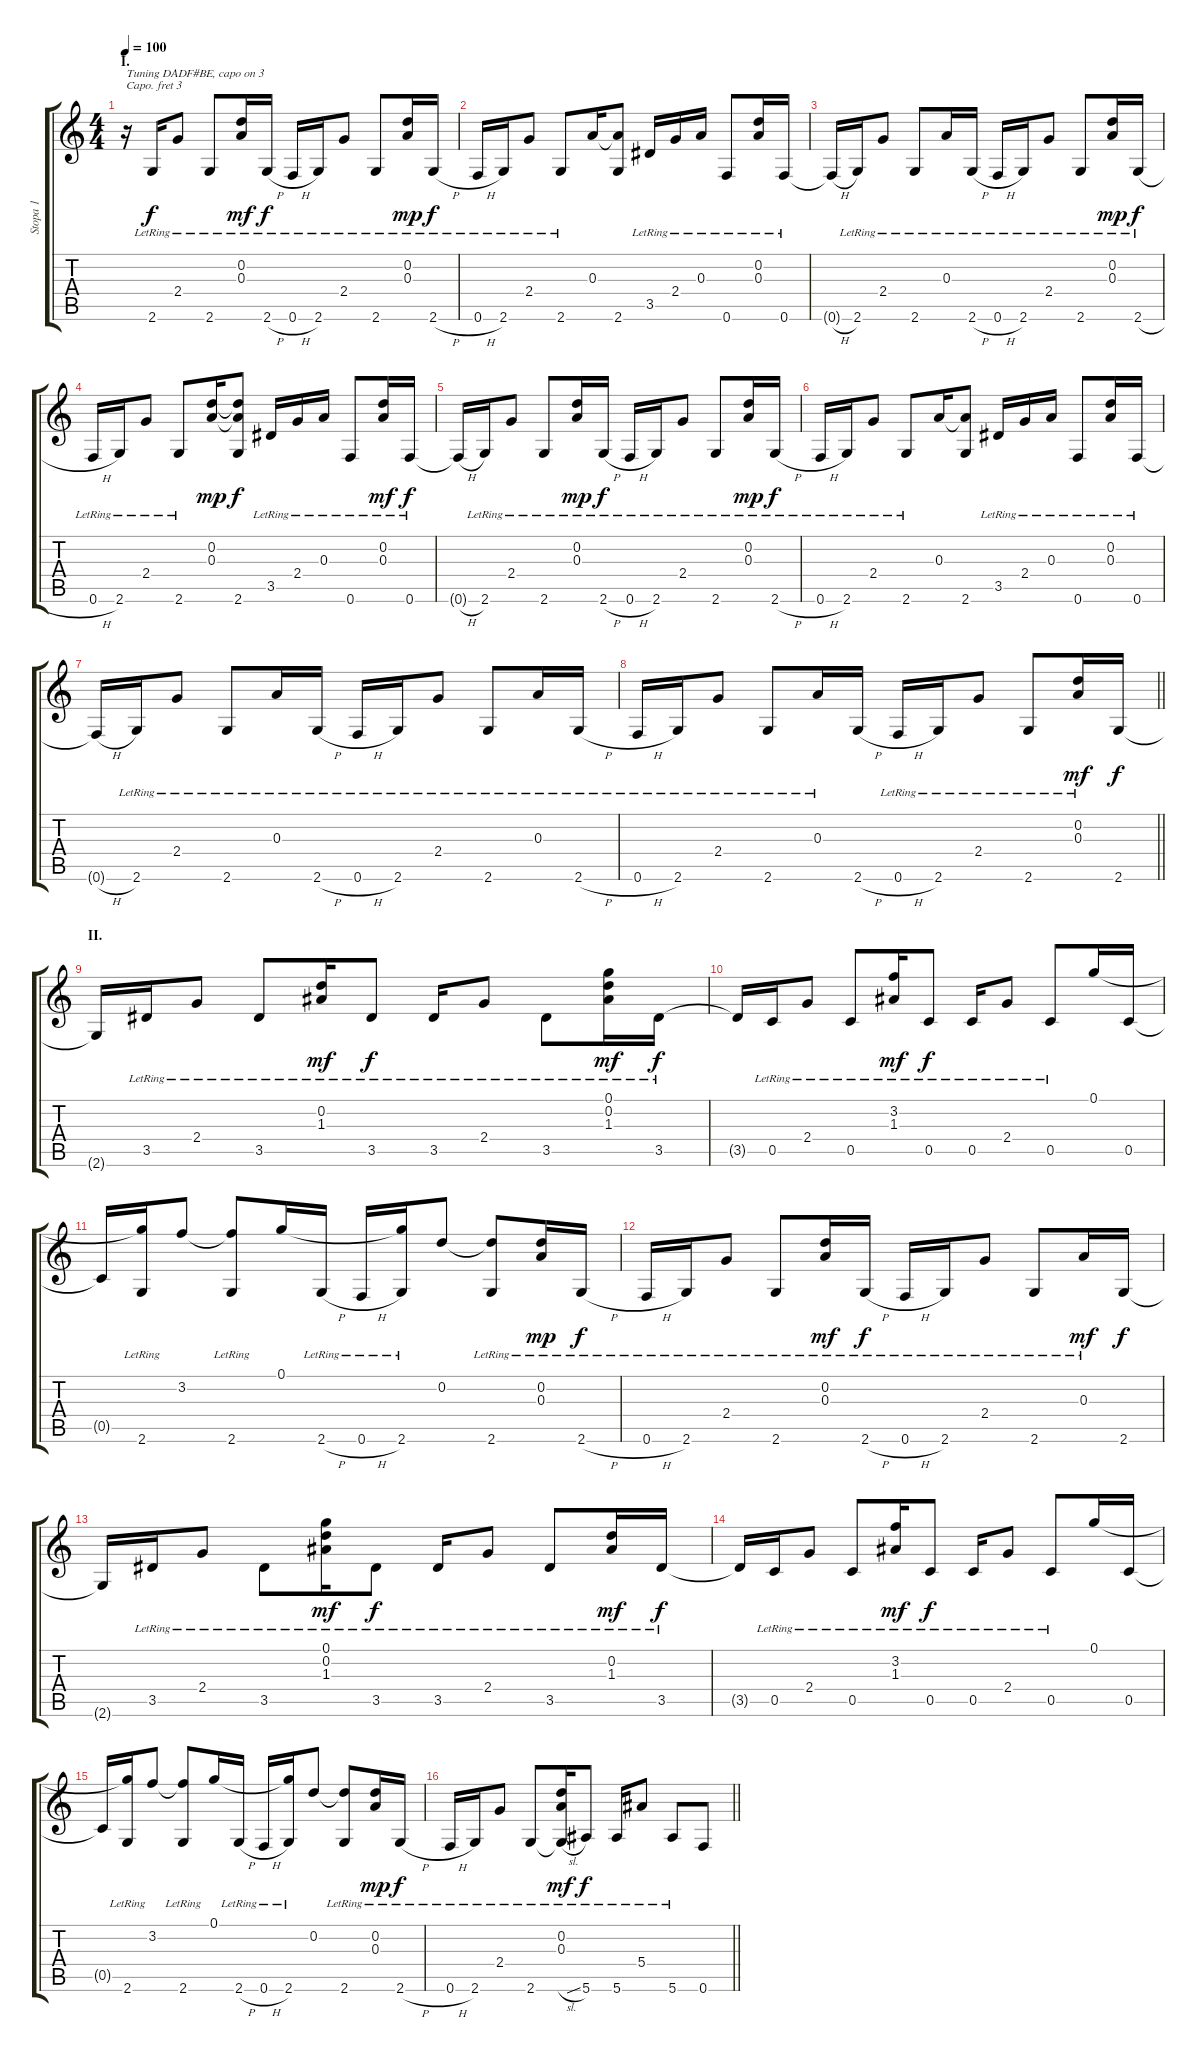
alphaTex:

\track ("Stopa 1" "Stopa 1") {instrument acousticguitarnylon}
\staff {score tabs}
\capo 3
\tuning (E4 B3 Gb3 D3 A2 D2) {hide}
\ts (4 4)
\section ("" "I.")
\tempo 100
\clef g2
\ks c
r.16{txt "Tuning DADF#BE, capo on 3" dy f instrument acousticguitarnylon} 2.6{lr}.16 2.4{lr}.8 2.6{lr}.8 (0.2{lr} 0.3{lr}).16{dy mf} 2.6{h lr}.16{dy f} 0.6{h lr}.16 2.6{lr}.16 2.4{lr}.8 2.6{lr}.8 (0.2{lr} 0.3{lr}).16{dy mp} 2.6{h lr}.16{dy f} |
0.6{h lr}.16 2.6{lr}.16 2.4{lr}.8 2.6{lr}.8 0.3.16 (0.3{t} 2.6).8 3.5{lr}.16 2.4{lr}.16 0.3{lr}.16 0.6{lr}.8 (0.2{lr} 0.3{lr}).16 0.6{lr}.16 |
0.6{h t}.16 2.6{lr}.16 2.4{lr}.8 2.6{lr}.8 0.3{lr}.16 2.6{h lr}.16 0.6{h lr}.16 2.6{lr}.16 2.4{lr}.8 2.6{lr}.8 (0.2{lr} 0.3{lr}).16{dy mp} 2.6{h lr}.16{dy f} |
0.6{h lr}.16 2.6{lr}.16 2.4{lr}.8 2.6{lr}.8 (0.2 0.3).16{dy mp} (0.2{t} 0.3{t} 2.6).8{dy f} 3.5{lr}.16 2.4{lr}.16 0.3{lr}.16 0.6{lr}.8 (0.2{lr} 0.3{lr}).16{dy mf} 0.6{lr}.16{dy f} |
0.6{h t}.16 2.6{lr}.16 2.4{lr}.8 2.6{lr}.8 (0.2{lr} 0.3{lr}).16{dy mp} 2.6{h lr}.16{dy f} 0.6{h lr}.16 2.6{lr}.16 2.4{lr}.8 2.6{lr}.8 (0.2{lr} 0.3{lr}).16{dy mp} 2.6{h lr}.16{dy f} |
0.6{h lr}.16 2.6{lr}.16 2.4{lr}.8 2.6{lr}.8 0.3.16 (0.3{t} 2.6).8 3.5{lr}.16 2.4{lr}.16 0.3{lr}.16 0.6{lr}.8 (0.2{lr} 0.3{lr}).16 0.6{lr}.16 |
0.6{h t}.16 2.6{lr}.16 2.4{lr}.8 2.6{lr}.8 0.3{lr}.16 2.6{h lr}.16 0.6{h lr}.16 2.6{lr}.16 2.4{lr}.8 2.6{lr}.8 0.3{lr}.16 2.6{h lr}.16 |
\barLineRight lightlight
0.6{h lr}.16 2.6{lr}.16 2.4{lr}.8 2.6{lr}.8 0.3{lr}.16 2.6{h}.16 0.6{h lr}.16 2.6{lr}.16 2.4{lr}.8 2.6{lr}.8 (0.2{lr} 0.3{lr}).16{dy mf} 2.6.16{dy f} |
\section ("" "II.")
2.6{t}.16 3.5{lr}.16 2.4{lr}.8 3.5{lr}.8 (0.2{lr} 1.3{lr}).16{dy mf} 3.5{lr}.8{dy f} 3.5{lr}.16 2.4{lr}.8 3.5{lr}.8 (0.1{lr} 0.2{lr} 1.3{lr}).16{dy mf} 3.5{lr}.16{dy f} |
3.5{t}.16 0.5{lr}.16 2.4{lr}.8 0.5{lr}.8 (3.2{lr} 1.3{lr}).16{dy mf} 0.5{lr}.8{dy f} 0.5{lr}.16 2.4{lr}.8 0.5{lr}.8 0.1.16 0.5.16 |
0.5{t}.16 (0.1{t} 2.6{lr}).16 3.2.8 (3.2{t} 2.6{lr}).8 0.1.16 2.6{h lr}.16 0.6{h lr}.16 (0.1{t} 2.6{lr}).16 0.2.8 (0.2{t} 2.6{lr}).8 (0.2{lr} 0.3{lr}).16{dy mp} 2.6{h lr}.16{dy f} |
0.6{h lr}.16 2.6{lr}.16 2.4{lr}.8 2.6{lr}.8 (0.2{lr} 0.3{lr}).16{dy mf} 2.6{h lr}.16{dy f} 0.6{h lr}.16 2.6{lr}.16 2.4{lr}.8 2.6{lr}.8 0.3{lr}.16{dy mf} 2.6.16{dy f} |
2.6{t}.16 3.5{lr}.16 2.4{lr}.8 3.5{lr}.8 (0.1{lr} 0.2{lr} 1.3{lr}).16{dy mf} 3.5{lr}.8{dy f} 3.5{lr}.16 2.4{lr}.8 3.5{lr}.8 (0.2{lr} 1.3{lr}).16{dy mf} 3.5{lr}.16{dy f} |
3.5{t}.16 0.5{lr}.16 2.4{lr}.8 0.5{lr}.8 (3.2{lr} 1.3{lr}).16{dy mf} 0.5{lr}.8{dy f} 0.5{lr}.16 2.4{lr}.8 0.5{lr}.8 0.1.16 0.5.16 |
0.5{t}.16 (0.1{t} 2.6{lr}).16 3.2.8 (3.2{t} 2.6{lr}).8 0.1.16 2.6{h lr}.16 0.6{h lr}.16 (0.1{t} 2.6{lr}).16 0.2.8 (0.2{t} 2.6{lr}).8 (0.2{lr} 0.3{lr}).16{dy mp} 2.6{h lr}.16{dy f} |
\barLineRight lightlight
0.6{h lr}.16 2.6{lr}.16 2.4{lr}.8 2.6{lr}.8 (0.2{lr} 0.3{lr} 2.6{sl t}).16{dy mf} 5.6{lr}.8{dy f} 5.6{lr}.16 5.4{lr}.8 5.6{lr}.8 0.6.8
